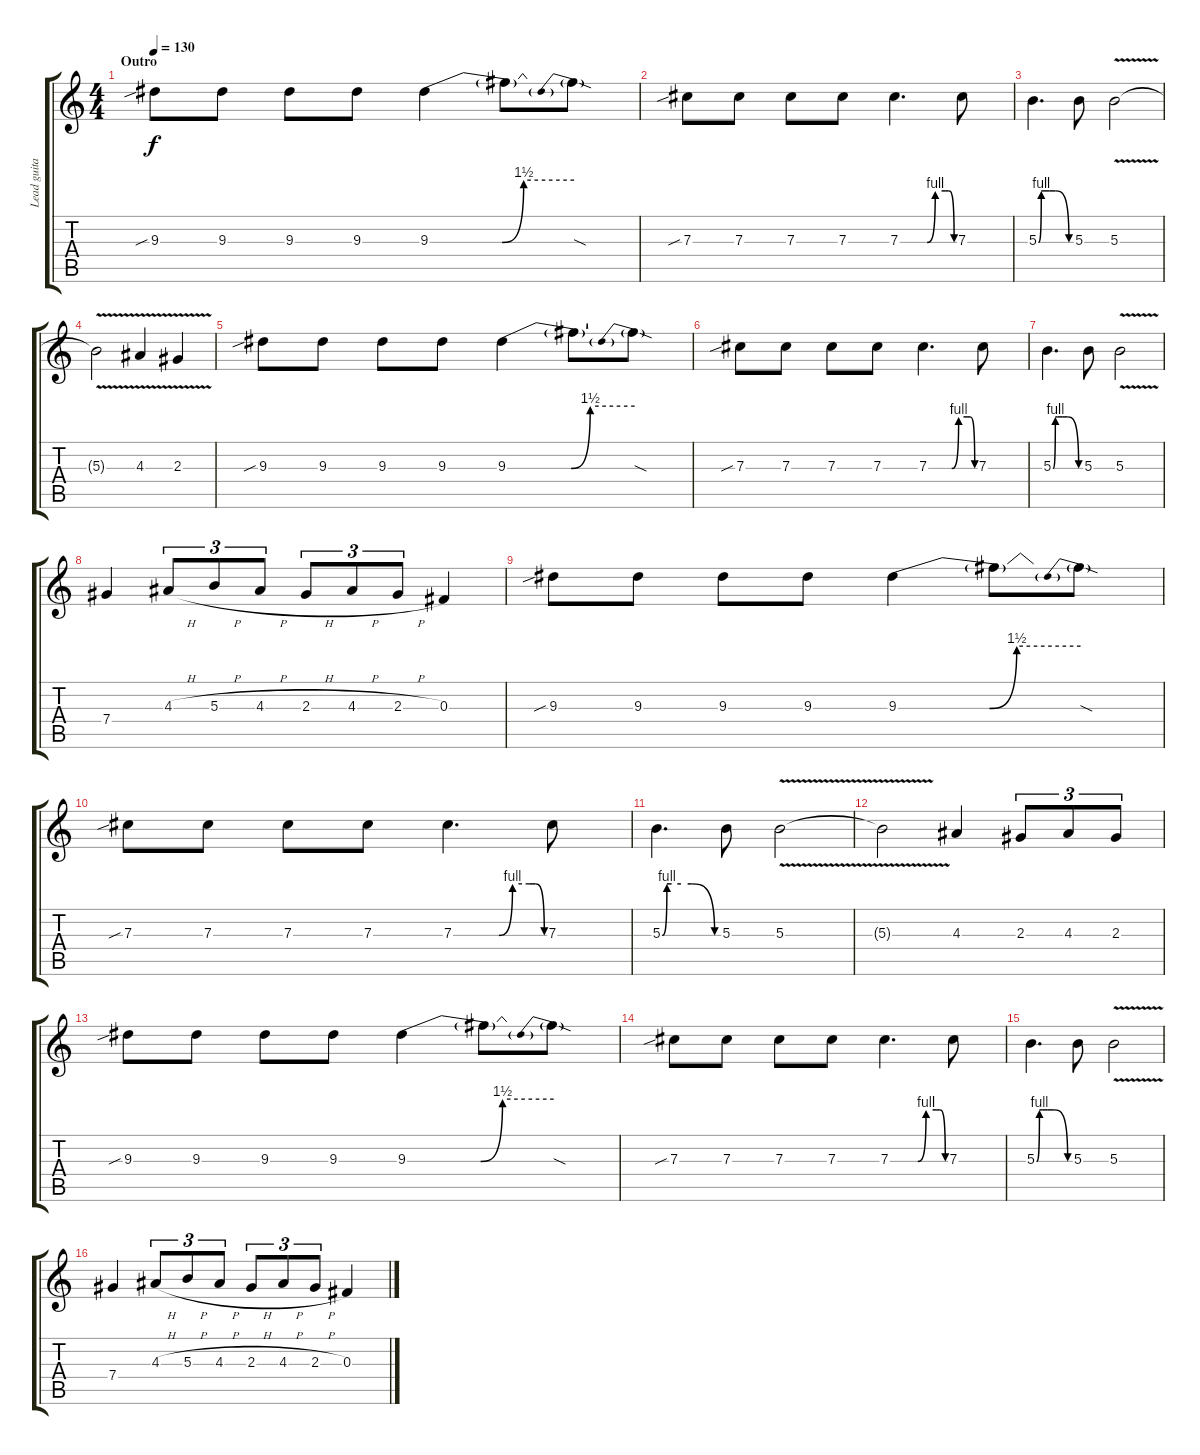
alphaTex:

\track ("Lead guitar" "Lead guita") {instrument overdrivenguitar}
\staff {score tabs}
\tuning (Eb4 Bb3 Gb3 Db3 Ab2 Eb2) {hide}
\ts (4 4)
\section ("" "Outro")
\tempo 130
\clef g2
\ks c
9.3{sib}.8{dy f volume 10 balance 3} 9.3.8 9.3.8 9.3.8 9.3{be (custom 0 0 30 0 39 6 60 6)}.4 9.3{t}.8 9.3{be (prebend 0 6 60 6) sod t}.8 |
7.3{sib}.8 7.3.8 7.3.8 7.3.8 7.3{be (custom 0 0 20 0 25 0 30 0 39 4 50 4 54 4 60 0)}.4{d} 7.3.8 |
5.3{be (custom 0 0 5 4 10 4 20 4 31 4 56 0 60 0)}.4{d} 5.3.8 5.3{v}.2 |
5.3{t}.2 4.3{v}.4{volume 7} 2.3{v}.4 |
9.3{sib}.8{volume 10} 9.3.8 9.3.8 9.3.8 9.3{be (custom 0 0 30 0 39 6 60 6)}.4 9.3{t}.8 9.3{be (prebend 0 6 60 6) sod t}.8 |
7.3{sib}.8 7.3.8 7.3.8 7.3.8 7.3{be (custom 0 0 20 0 25 0 30 0 39 4 50 4 54 4 60 0)}.4{d} 7.3.8 |
5.3{be (custom 0 0 5 4 10 4 20 4 31 4 56 0 60 0)}.4{d} 5.3.8 5.3{v}.2 |
7.4.4 4.3{h}.8{tu (3 2) volume 8} 5.3{h}.8{tu (3 2)} 4.3{h}.8{tu (3 2)} 2.3{h}.8{tu (3 2)} 4.3{h}.8{tu (3 2)} 2.3{h}.8{tu (3 2)} 0.3.4 |
9.3{sib}.8{volume 10} 9.3.8 9.3.8 9.3.8 9.3{be (custom 0 0 30 0 39 6 60 6)}.4 9.3{t}.8 9.3{be (prebend 0 6 60 6) sod t}.8 |
7.3{sib}.8 7.3.8 7.3.8 7.3.8 7.3{be (custom 0 0 20 0 25 0 30 0 39 4 50 4 54 4 60 0)}.4{d} 7.3.8 |
5.3{be (custom 0 0 5 4 10 4 20 4 31 4 56 0 60 0)}.4{d} 5.3.8 5.3{v}.2 |
5.3{t}.2 4.3.4{volume 7} 2.3.8{tu (3 2)} 4.3.8{tu (3 2)} 2.3.8{tu (3 2)} |
9.3{sib}.8{volume 10} 9.3.8 9.3.8 9.3.8 9.3{be (custom 0 0 30 0 39 6 60 6)}.4 9.3{t}.8 9.3{be (prebend 0 6 60 6) sod t}.8 |
7.3{sib}.8 7.3.8 7.3.8 7.3.8 7.3{be (custom 0 0 20 0 25 0 30 0 39 4 50 4 54 4 60 0)}.4{d} 7.3.8 |
5.3{be (custom 0 0 5 4 10 4 20 4 31 4 56 0 60 0)}.4{d} 5.3.8 5.3{v}.2 |
7.4.4 4.3{h}.8{tu (3 2) volume 8} 5.3{h}.8{tu (3 2)} 4.3{h}.8{tu (3 2)} 2.3{h}.8{tu (3 2)} 4.3{h}.8{tu (3 2)} 2.3{h}.8{tu (3 2)} 0.3.4
